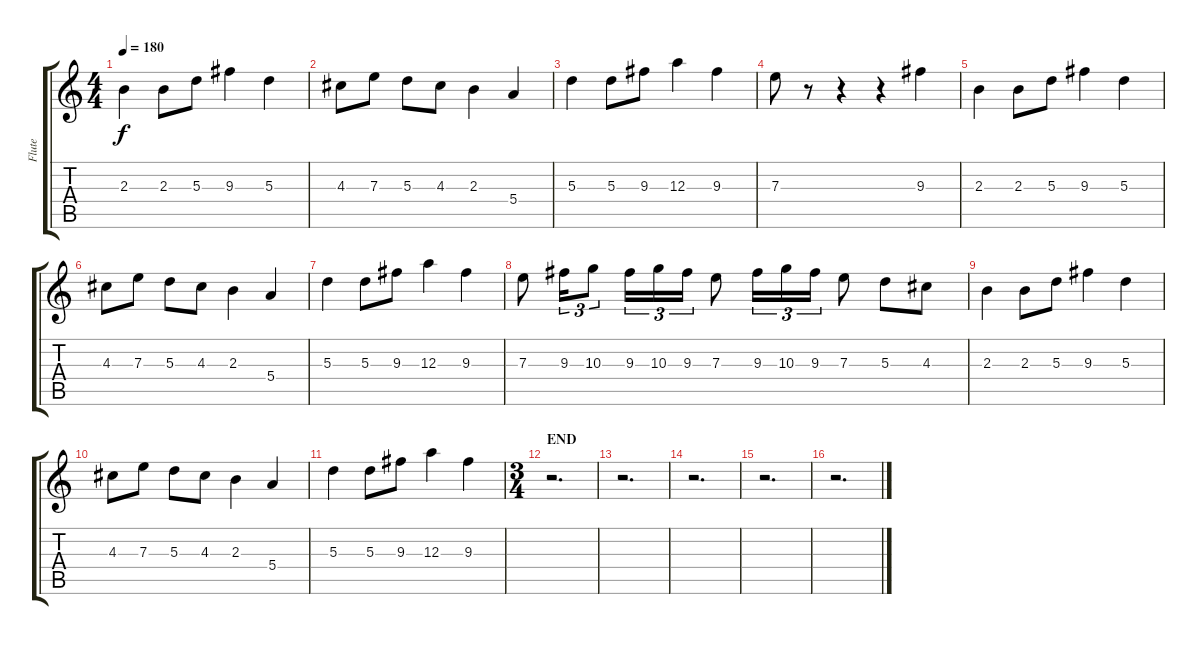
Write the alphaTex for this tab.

\track ("Flute" "Flute") {instrument ocarina}
\staff {score tabs}
\tuning (A5 E5 A4 E4 A3 E3) {hide}
\ts (4 4)
\tempo 180
\clef g2
\ks c
2.3.4{dy f} 2.3.8 5.3.8 9.3.4 5.3.4 |
4.3.8 7.3.8 5.3.8 4.3.8 2.3.4 5.4.4 |
5.3.4 5.3.8 9.3.8 12.3.4 9.3.4 |
7.3.8 r.8 r.4 r.4 9.3.4 |
2.3.4 2.3.8 5.3.8 9.3.4 5.3.4 |
4.3.8 7.3.8 5.3.8 4.3.8 2.3.4 5.4.4 |
5.3.4 5.3.8 9.3.8 12.3.4 9.3.4 |
7.3.8 9.3.16{tu (3 2)} 10.3.8{tu (3 2)} 9.3.16{tu (3 2)} 10.3.16{tu (3 2)} 9.3.16{tu (3 2)} 7.3.8 9.3.16{tu (3 2)} 10.3.16{tu (3 2)} 9.3.16{tu (3 2)} 7.3.8 5.3.8 4.3.8 |
2.3.4 2.3.8 5.3.8 9.3.4 5.3.4 |
4.3.8 7.3.8 5.3.8 4.3.8 2.3.4 5.4.4 |
5.3.4 5.3.8 9.3.8 12.3.4 9.3.4 |
\ts (3 4)
\section ("" "END")
r.2{d} |
r.2{d} |
r.2{d} |
r.2{d} |
r.2{d}
